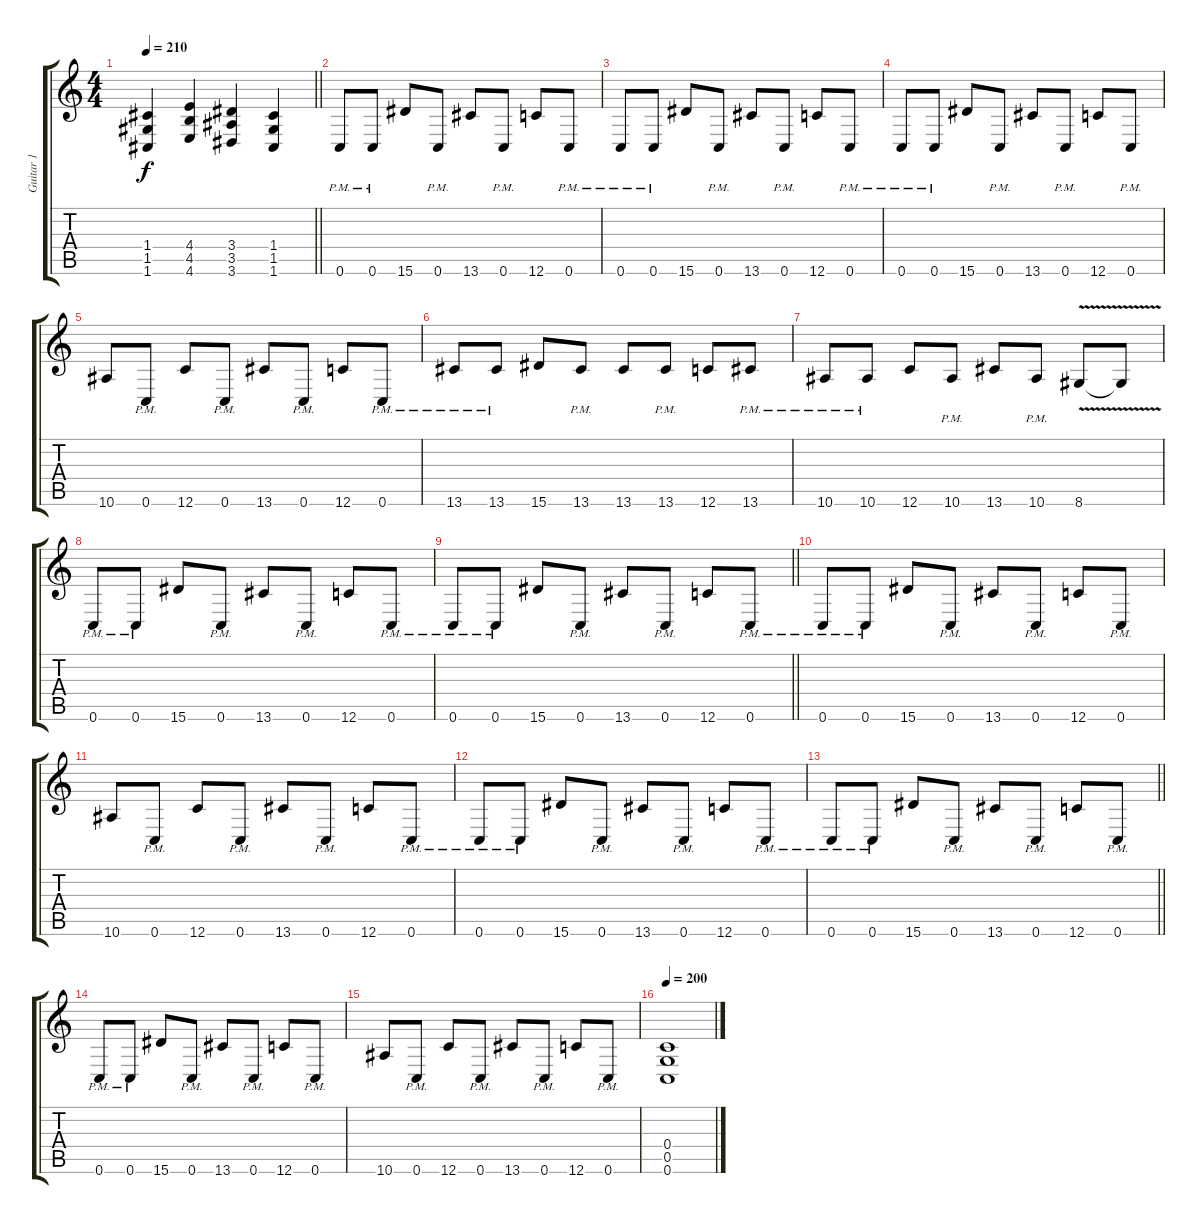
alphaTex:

\track ("Guitar 1" "Guitar 1") {instrument distortionguitar}
\staff {score tabs}
\tuning (D4 A3 F3 C3 G2 C2) {hide}
\ts (4 4)
\tempo 210
\clef g2
\barLineRight lightlight
\ks c
(1.4 1.5 1.6).4{dy f} (4.4 4.5 4.6).4 (3.4 3.5 3.6).4 (1.4 1.5 1.6).4 |
0.6{pm}.8 0.6{pm}.8 15.6.8 0.6{pm}.8 13.6.8 0.6{pm}.8 12.6.8 0.6{pm}.8 |
0.6{pm}.8 0.6{pm}.8 15.6.8 0.6{pm}.8 13.6.8 0.6{pm}.8 12.6.8 0.6{pm}.8 |
0.6{pm}.8 0.6{pm}.8 15.6.8 0.6{pm}.8 13.6.8 0.6{pm}.8 12.6.8 0.6{pm}.8 |
10.6.8 0.6{pm}.8 12.6.8 0.6{pm}.8 13.6.8 0.6{pm}.8 12.6.8 0.6{pm}.8 |
13.6{pm}.8 13.6{pm}.8 15.6.8 13.6{pm}.8 13.6.8 13.6{pm}.8 12.6.8 13.6{pm}.8 |
10.6{pm}.8 10.6{pm}.8 12.6.8 10.6{pm}.8 13.6.8 10.6{pm}.8 8.6{v}.8 8.6{t}.8 |
0.6{pm}.8 0.6{pm}.8 15.6.8 0.6{pm}.8 13.6.8 0.6{pm}.8 12.6.8 0.6{pm}.8 |
\barLineRight lightlight
0.6{pm}.8 0.6{pm}.8 15.6.8 0.6{pm}.8 13.6.8 0.6{pm}.8 12.6.8 0.6{pm}.8 |
0.6{pm}.8 0.6{pm}.8 15.6.8 0.6{pm}.8 13.6.8 0.6{pm}.8 12.6.8 0.6{pm}.8 |
10.6.8 0.6{pm}.8 12.6.8 0.6{pm}.8 13.6.8 0.6{pm}.8 12.6.8 0.6{pm}.8 |
0.6{pm}.8 0.6{pm}.8 15.6.8 0.6{pm}.8 13.6.8 0.6{pm}.8 12.6.8 0.6{pm}.8 |
\barLineRight lightlight
0.6{pm}.8 0.6{pm}.8 15.6.8 0.6{pm}.8 13.6.8 0.6{pm}.8 12.6.8 0.6{pm}.8 |
0.6{pm}.8 0.6{pm}.8 15.6.8 0.6{pm}.8 13.6.8 0.6{pm}.8 12.6.8 0.6{pm}.8 |
10.6.8 0.6{pm}.8 12.6.8 0.6{pm}.8 13.6.8 0.6{pm}.8 12.6.8 0.6{pm}.8 |
\tempo 200
(0.4 0.5 0.6{h}).1
